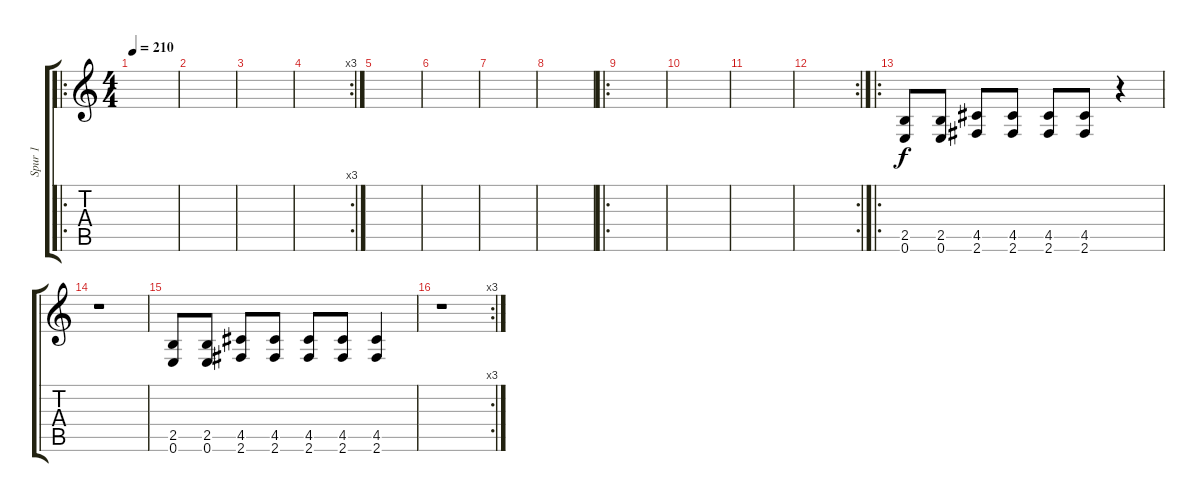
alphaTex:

\track ("Spur 1" "Spur 1") {instrument distortionguitar}
\staff {score tabs}
\tuning (E4 B3 G3 D3 A2 E2) {hide}
\ro
\ts (4 4)
\tempo 210
\clef g2
\ks c
|
|
|
\rc 3
|
|
|
|
|
\ro
|
|
|
\rc 2
|
\ro
(2.5 0.6).8 (2.5 0.6).8 (4.5 2.6).8 (4.5 2.6).8 (4.5 2.6).8 (4.5 2.6).8 r.4 |
r.1 |
(2.5 0.6).8 (2.5 0.6).8 (4.5 2.6).8 (4.5 2.6).8 (4.5 2.6).8 (4.5 2.6).8 (4.5 2.6).4 |
\rc 3
r.1
